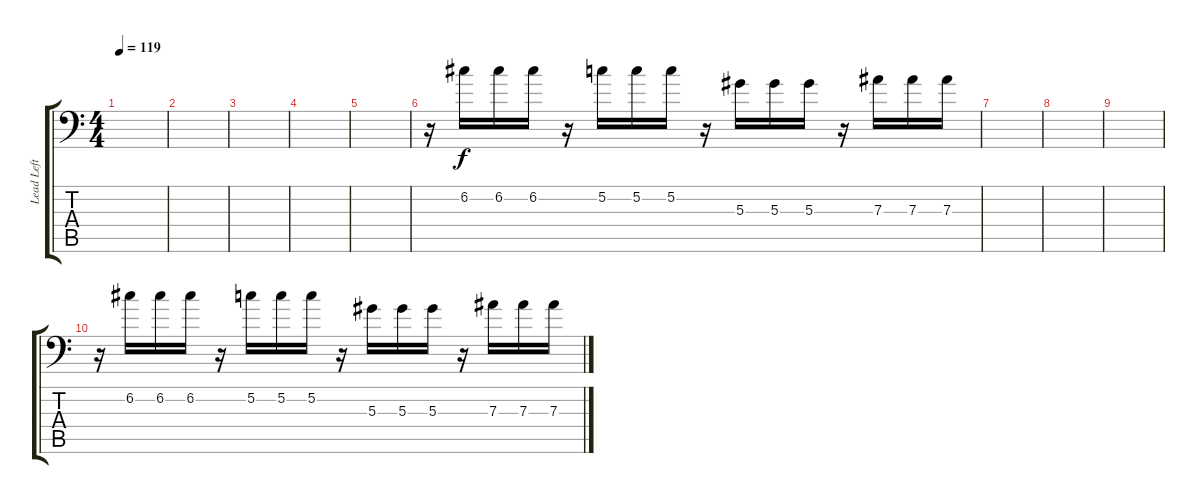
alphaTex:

\track ("Lead Left 2" "Lead Left ") {instrument distortionguitar}
\staff {score tabs}
\tuning (C4 G3 Eb3 Bb2 F2 Bb1) {hide}
\ts (4 4)
\tempo 119
\clef f4
\ks c
|
|
|
|
|
r.16 6.2.16 6.2.16 6.2.16 r.16 5.2.16 5.2.16 5.2.16 r.16 5.3.16 5.3.16 5.3.16 r.16 7.3.16 7.3.16 7.3.16 |
|
|
|
r.16 6.2.16 6.2.16 6.2.16 r.16 5.2.16 5.2.16 5.2.16 r.16 5.3.16 5.3.16 5.3.16 r.16 7.3.16 7.3.16 7.3.16
